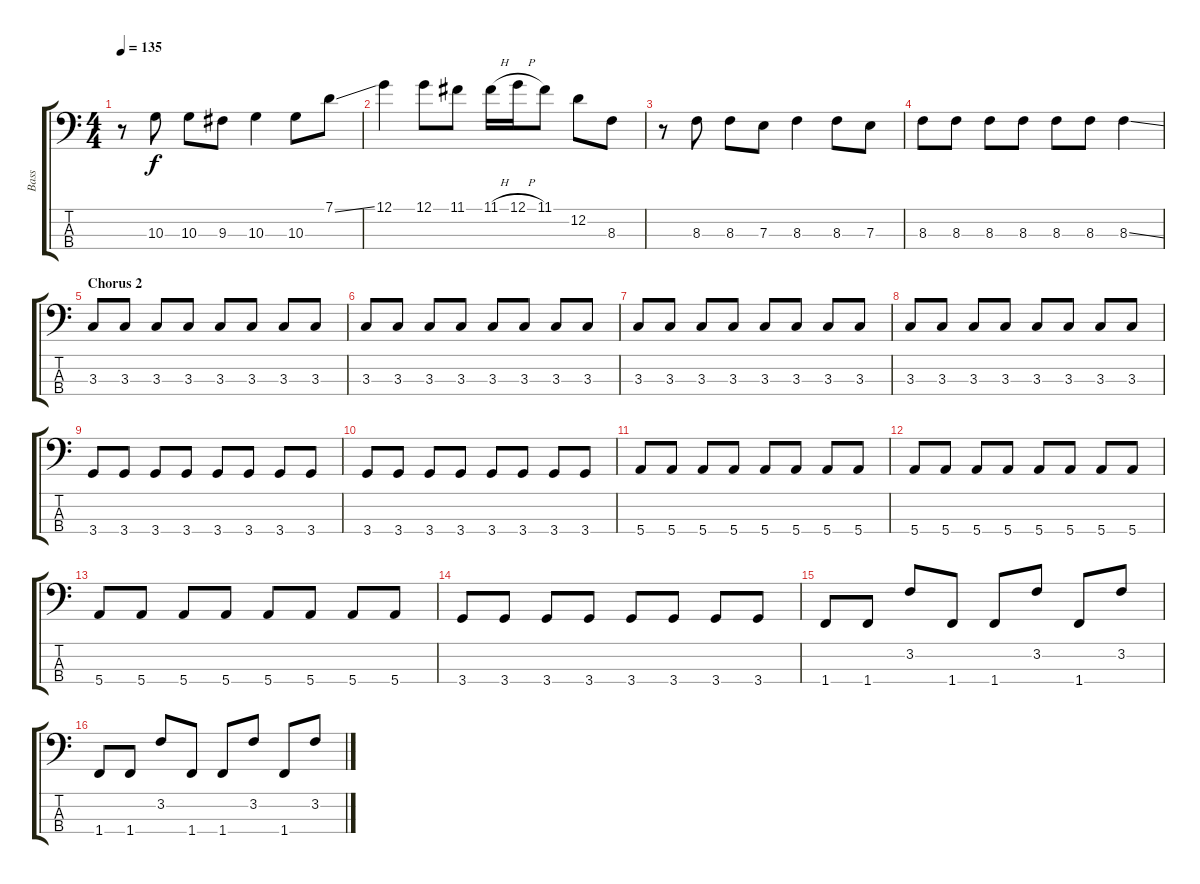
\track ("Bass" "Bass") {instrument electricbassfinger}
\staff {score tabs}
\tuning (G2 D2 A1 E1) {hide}
\ts (4 4)
\tempo 135
\clef f4
\ks c
r.8{dy f} 10.3.8 10.3.8 9.3.8 10.3.4 10.3.8 7.1{ss}.8 |
12.1.4 12.1.8 11.1.8 11.1{h}.16 12.1{h}.16 11.1.8 12.2.8 8.3.8 |
r.8 8.3.8 8.3.8 7.3.8 8.3.4 8.3.8 7.3.8 |
8.3.8 8.3.8 8.3.8 8.3.8 8.3.8 8.3.8 8.3{ss}.4 |
\section ("" "Chorus 2")
3.3.8 3.3.8 3.3.8 3.3.8 3.3.8 3.3.8 3.3.8 3.3.8 |
3.3.8 3.3.8 3.3.8 3.3.8 3.3.8 3.3.8 3.3.8 3.3.8 |
3.3.8 3.3.8 3.3.8 3.3.8 3.3.8 3.3.8 3.3.8 3.3.8 |
3.3.8 3.3.8 3.3.8 3.3.8 3.3.8 3.3.8 3.3.8 3.3.8 |
3.4.8 3.4.8 3.4.8 3.4.8 3.4.8 3.4.8 3.4.8 3.4.8 |
3.4.8 3.4.8 3.4.8 3.4.8 3.4.8 3.4.8 3.4.8 3.4.8 |
5.4.8 5.4.8 5.4.8 5.4.8 5.4.8 5.4.8 5.4.8 5.4.8 |
5.4.8 5.4.8 5.4.8 5.4.8 5.4.8 5.4.8 5.4.8 5.4.8 |
5.4.8 5.4.8 5.4.8 5.4.8 5.4.8 5.4.8 5.4.8 5.4.8 |
3.4.8 3.4.8 3.4.8 3.4.8 3.4.8 3.4.8 3.4.8 3.4.8 |
1.4.8 1.4.8 3.2.8 1.4.8 1.4.8 3.2.8 1.4.8 3.2.8 |
1.4.8 1.4.8 3.2.8 1.4.8 1.4.8 3.2.8 1.4.8 3.2.8
